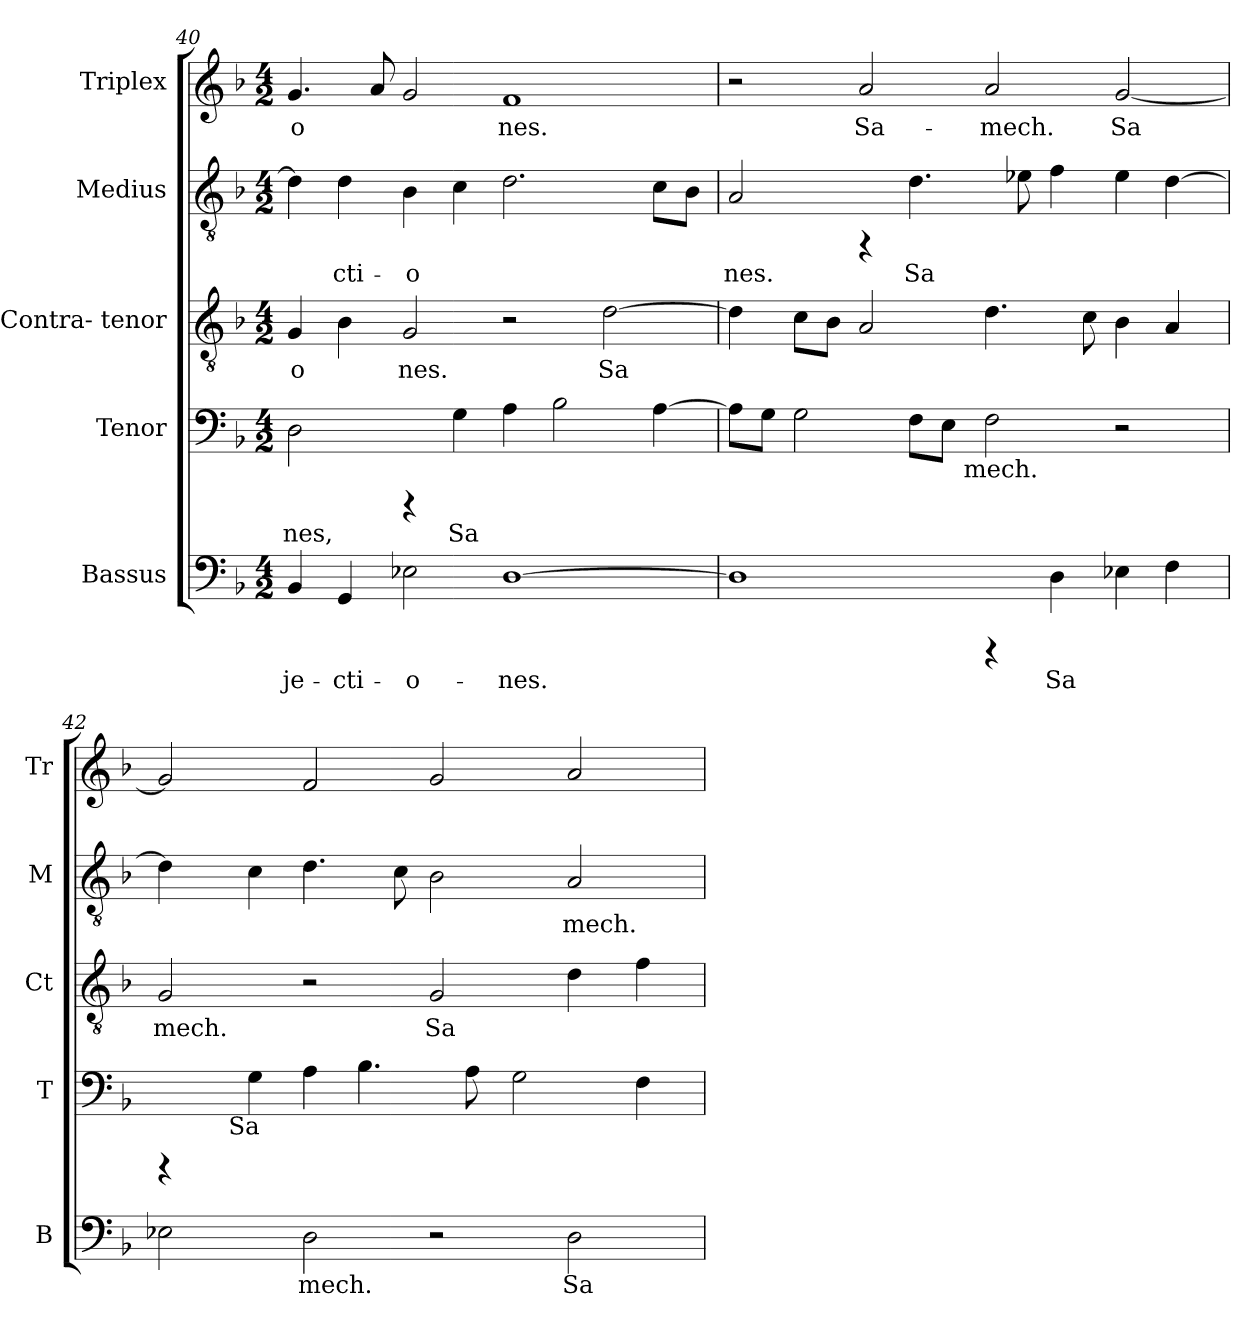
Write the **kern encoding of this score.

**kern	**text	**kern	**text	**kern	**text	**kern	**text	**kern	**text
*part5	*part5	*part4	*part4	*part3	*part3	*part2	*part2	*part1	*part1
*staff5	*staff5	*staff4	*staff4	*staff3	*staff3	*staff2	*staff2	*staff1	*staff1
*I"Bassus	*	*I"Tenor	*	*I"Contra-  tenor	*	*I"Medius	*	*I"Triplex	*
*I'B	*	*I'T	*	*I'Ct	*	*I'M	*	*I'Tr	*
*clefF4	*	*clefF4	*	*clefGv2	*	*clefGv2	*	*clefG2	*
*k[b-]	*	*k[b-]	*	*k[b-]	*	*k[b-]	*	*k[b-]	*
*F:	*	*F:	*	*F:	*	*F:	*	*F:	*
*M4/2	*	*M4/2	*	*M4/2	*	*M4/2	*	*M4/2	*
=40	=40	=40	=40	=40	=40	=40	=40	=40	=40
!	!LO:LY:b:cj	!	!LO:LY:b:cj	!	!LO:LY:b:cj	!	!LO:LY:b:cj	!	!LO:LY:b:cj
4BB-/	-je-	2D\	-nes,	4G/	-o-	4d\]	--	4.g/	-o-
!	!LO:LY:b:cj	!	!	!	!LO:LY:b:cj	!	!LO:LY:b:cj	!	!
4GG/	-cti-	.	.	4B-\	--	4d\	-cti-	.	.
!	!	!	!	!	!	!	!	!	!LO:LY:b:cj
.	.	.	.	.	.	.	.	8a/	--
!	!LO:LY:b:cj	!	!	!	!LO:LY:b:cj	!	!LO:LY:b:cj	!	!LO:LY:b:cj
2E-X\	-o-	4rCCC	.	2G/	-nes.	4B-\	-o-	2g/	--
!	!	!	!LO:LY:b:cj	!	!	!	!LO:LY:b:cj	!	!
.	.	4G\	Sa-	.	.	4c\	--	.	.
!	!LO:LY:b:cj	!	!LO:LY:b:cj	!	!	!	!LO:LY:b:cj	!	!LO:LY:b:cj
[>1D	-nes.	4A\	--	2r	.	2.d\	--	1f	-nes.
!	!	!	!LO:LY:b:cj	!	!	!	!	!	!
.	.	2B-\	--	.	.	.	.	.	.
!	!	!	!	!	!LO:LY:b:cj	!	!	!	!
.	.	.	.	[>2d\	Sa-	.	.	.	.
!	!	!	!LO:LY:b:cj	!	!	!	!LO:LY:b:cj	!	!
.	.	[>4A\	--	.	.	8c\L	--	.	.
!	!	!	!	!	!	!	!LO:LY:b:cj	!	!
.	.	.	.	.	.	8B-\J	--	.	.
!!LO:PB:g=z
=41	=41	=41	=41	=41	=41	=41	=41	=41	=41
!	!LO:LY:b:cj	!	!LO:LY:b:cj	!	!LO:LY:b:cj	!	!LO:LY:b:cj	!	!
*	*	*^	*	*	*	*	*	*	*
1D]	.	8A\L]	2...ryy	--	4d\]	--	2A/	-nes.	2r	.
!	!	!	!	!LO:LY:b:cj	!	!	!	!	!	!
.	.	8G\J	.	--	.	.	.	.	.	.
!	!	!	!	!LO:LY:b:cj	!	!LO:LY:b:cj	!	!	!	!
.	.	2G\	.	--	8c\L	--	.	.	.	.
!	!	!	!	!	!	!LO:LY:b:cj	!	!	!	!
.	.	.	.	.	8B-\J	--	.	.	.	.
!	!	!	!	!	!	!LO:LY:b:cj	!	!	!	!LO:LY:b:cj
.	.	.	.	.	2A/	--	4rFF	.	2a/	Sa-
!	!	!	!	!LO:LY:b:cj	!	!	!	!LO:LY:b:cj	!	!
.	.	8F\L	.	--	.	.	4.d\	Sa-	.	.
!	!	!	!	!LO:LY:b:cj	!	!	!	!	!	!
.	.	8E\J	.	--	.	.	.	.	.	.
!	!	!	!LO:TX:b:t=mech.	!	!	!	!	!	!	!
.	.	.	1ryy	.	.	.	.	.	.	.
!	!	!	!	!LO:LY:b:cj	!	!LO:LY:b:cj	!	!	!	!LO:LY:b:cj
4rCCC	.	2F\	.	--	4.d\	--	.	.	2a/	-mech.
!	!	!	!	!	!	!	!	!LO:LY:b:cj	!	!
.	.	.	.	.	.	.	8e-X\	--	.	.
!	!LO:LY:b:cj	!	!	!	!	!	!	!LO:LY:b:cj	!	!
4D\	Sa-	.	.	.	.	.	4f\	--	.	.
!	!	!	!	!	!	!LO:LY:b:cj	!	!	!	!
.	.	.	.	.	8c\	--	.	.	.	.
!	!LO:LY:b:cj	!	!	!	!	!LO:LY:b:cj	!	!LO:LY:b:cj	!	!LO:LY:b:cj
4E-X\	--	2r	.	.	4B-\	--	4e-\	--	[<2g/	Sa-
!	!LO:LY:b:cj	!	!	!	!	!LO:LY:b:cj	!	!LO:LY:b:cj	!	!
4F\	--	.	.	.	4A/	--	[>4d\	--	.	.
.	.	.	16ryy	.	.	.	.	.	.	.
=42	=42	=42	=42	=42	=42	=42	=42	=42	=42	=42
!	!LO:LY:b:cj	!	!	!	!	!LO:LY:b:cj	!	!LO:LY:b:cj	!	!LO:LY:b:cj
2E-\	--	4rCCC	8ryy	.	2G/	-mech.	4d\]	--	2g/]	--
.	.	.	16ryy	.	.	.	.	.	.	.
.	.	.	64ryy	.	.	.	.	.	.	.
!	!	!	!LO:TX:b:t=Sa	!	!	!	!	!	!	!
.	.	.	1ryy	.	.	.	.	.	.	.
!	!	!	!	!LO:LY:b:cj	!	!	!	!LO:LY:b:cj	!	!
.	.	4G\	.	--	.	.	4c\	--	.	.
!	!LO:LY:b:cj	!	!	!LO:LY:b:cj	!	!	!	!LO:LY:b:cj	!	!LO:LY:b:cj
2D\	-mech.	4A\	.	--	2r	.	4.d\	--	2f/	--
!	!	!	!	!LO:LY:b:cj	!	!	!	!	!	!
.	.	4.B-\	.	--	.	.	.	.	.	.
!	!	!	!	!	!	!	!	!LO:LY:b:cj	!	!
.	.	.	.	.	.	.	8c\	--	.	.
!	!	!	!	!	!	!LO:LY:b:cj	!	!LO:LY:b:cj	!	!LO:LY:b:cj
2r	.	.	.	.	2G/	Sa-	2B-\	--	2g/	--
!	!	!	!	!LO:LY:b:cj	!	!	!	!	!	!
.	.	8A\	.	--	.	.	.	.	.	.
.	.	.	2ryy	.	.	.	.	.	.	.
!	!	!	!	!LO:LY:b:cj	!	!	!	!	!	!
.	.	2G\	.	--	.	.	.	.	.	.
!	!LO:LY:b:cj	!	!	!	!	!LO:LY:b:cj	!	!LO:LY:b:cj	!	!LO:LY:b:cj
2D\	Sa-	.	.	.	4d\	--	2A/	-mech.	2a/	--
.	.	.	4ryy	.	.	.	.	.	.	.
!	!	!	!	!LO:LY:b:cj	!	!LO:LY:b:cj	!	!	!	!
.	.	4F\	.	--	4f\	--	.	.	.	.
.	.	.	32.ryy	.	.	.	.	.	.	.
*	*	*v	*v	*	*	*	*	*	*	*
=	=	=	=	=	=	=	=	=	=
*-	*-	*-	*-	*-	*-	*-	*-	*-	*-
